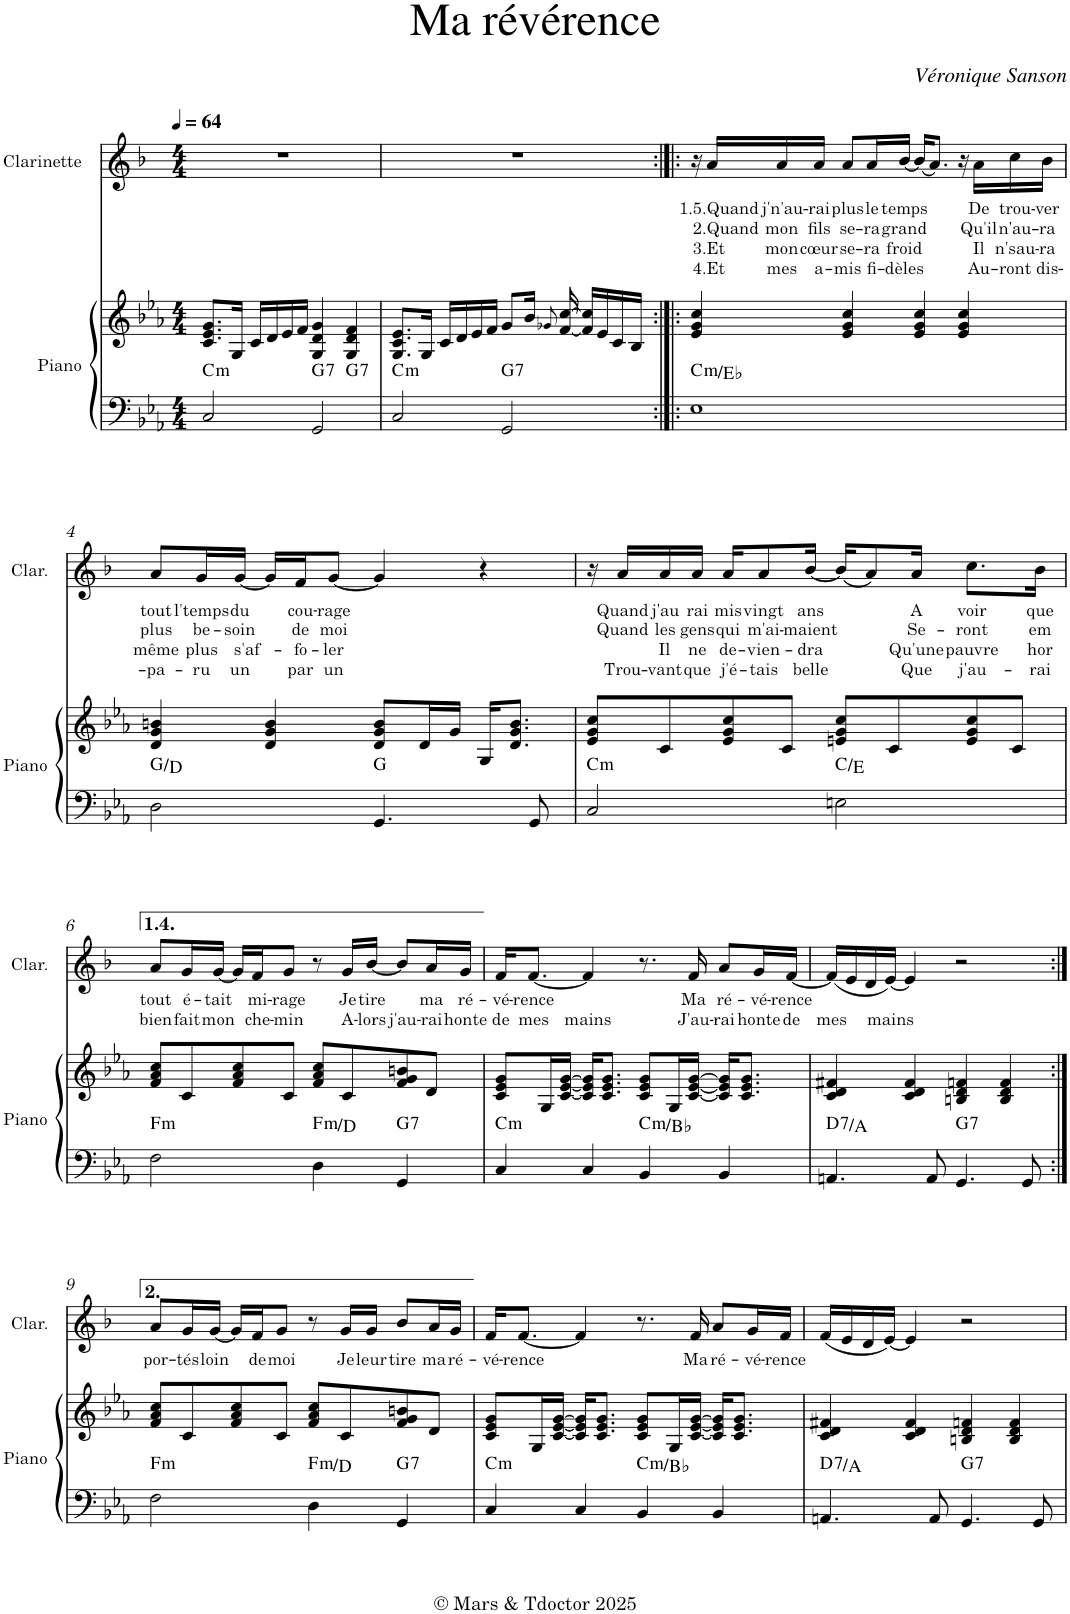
**kern	**kern	**harte	**kern	**text	**text	**text	**text
*part2	*part2	*part2	*part1	*part1	*part1	*part1	*part1
*staff3	*staff2	*	*staff1	*staff1	*staff1	*staff1	*staff1
*I"Piano	*	*	*I"Clarinette	*	*	*	*
*I'Piano	*	*	*I'Clar.	*	*	*	*
*clefF4	*clefG2	*	*clefG2	*	*	*	*
*	*	*	*Trd1c2	*	*	*	*
*k[b-e-a-]	*k[b-e-a-]	*	*k[b-]	*	*	*	*
*M4/4	*M4/4	*	*M4/4	*	*	*	*
*MM64	*MM64	*	*MM64	*	*	*	*
=1	=1	=1	=1	=1	=1	=1	=1
!	!	!LO:H:kt=m	!	!	!	!	!
2C/	8.c/ 8.e-/ 8.g/L	C:min	1r	.	.	.	.
.	16G/Jk	.	.	.	.	.	.
.	16c/LL	.	.	.	.	.	.
.	16d/	.	.	.	.	.	.
.	16e-/	.	.	.	.	.	.
.	16f/JJ	.	.	.	.	.	.
!	!	!LO:H:kt=7	!	!	!	!	!
2GG/	4G/ 4d/ 4g/	G:7	.	.	.	.	.
!	!	!LO:H:kt=7	!	!	!	!	!
.	4G/ 4d/ 4f/	G:7	.	.	.	.	.
=2	=2	=2	=2	=2	=2	=2	=2
!	!	!LO:H:kt=m	!	!	!	!	!
2C/	8.G/ 8.c/ 8.e-/L	C:min	1r	.	.	.	.
.	16G/Jk	.	.	.	.	.	.
.	16c/LL	.	.	.	.	.	.
.	16d/	.	.	.	.	.	.
.	16e-/	.	.	.	.	.	.
.	16f/JJ	.	.	.	.	.	.
!	!	!LO:H:kt=7	!	!	!	!	!
2GG/	8g/L	G:7	.	.	.	.	.
.	16b-/Jk	.	.	.	.	.	.
.	8qg-X/	.	.	.	.	.	.
.	[16f/ [16cc/	.	.	.	.	.	.
.	16f/] 16cc/]LL	.	.	.	.	.	.
.	16e-/	.	.	.	.	.	.
.	16c/	.	.	.	.	.	.
.	16B-/JJ	.	.	.	.	.	.
=3:|!|:	=3:|!|:	=3:|!|:	=3:|!|:	=3:|!|:	=3:|!|:	=3:|!|:	=3:|!|:
!	!	!LO:H:kt=m	!	!	!	!	!
1E-	4e-/ 4g/ 4cc/	C:min/b3	16r	.	.	.	.
!	!	!	!	!LO:LY:b	!LO:LY:b	!LO:LY:b	!LO:LY:b
.	.	.	16a/LL	1.5.Quand	2.Quand	3.Et	4.Et
!	!	!	!	!LO:LY:b	!LO:LY:b	!LO:LY:b	!LO:LY:b
.	.	.	16a/	j'n'au-	mon	mon	mes
!	!	!	!	!LO:LY:b	!LO:LY:b	!LO:LY:b	!LO:LY:b
.	.	.	16a/JJ	-rai	fils	cœur	a-
!	!	!	!	!LO:LY:b	!LO:LY:b	!LO:LY:b	!LO:LY:b
.	4e-/ 4g/ 4cc/	.	8a/L	plus	se-	se-	-mis
!	!	!	!	!LO:LY:b	!LO:LY:b	!LO:LY:b	!LO:LY:b
.	.	.	16a/L	le	-ra	-ra	fi-
!	!	!	!	!LO:LY:b	!LO:LY:b	!LO:LY:b	!LO:LY:b
.	.	.	[16b-/JJ	temps	grand	froid	-dèles
.	4e-/ 4g/ 4cc/	.	(16b-/KL]	.	.	.	.
.	.	.	8.a/J)	.	.	.	.
.	4e-/ 4g/ 4cc/	.	16r	.	.	.	.
!	!	!	!	!LO:LY:b	!LO:LY:b	!LO:LY:b	!LO:LY:b
.	.	.	16a\LL	De	Qu'il	Il	Au-
!	!	!	!	!LO:LY:b	!LO:LY:b	!LO:LY:b	!LO:LY:b
.	.	.	16cc\	trou-	n'au-	n'sau-	-ront
!	!	!	!	!LO:LY:b	!LO:LY:b	!LO:LY:b	!LO:LY:b
.	.	.	16b-\JJ	-ver	-ra	-ra	dis-
!!LO:LB:g=z
=4	=4	=4	=4	=4	=4	=4	=4
!	!	!	!	!LO:LY:b	!LO:LY:b	!LO:LY:b	!LO:LY:b
2D\	4d/ 4g/ 4bn/	G:maj/5	8a/L	tout	plus	même	-pa-
!	!	!	!	!LO:LY:b	!LO:LY:b	!LO:LY:b	!LO:LY:b
.	.	.	16g/L	l'temps	be-	plus	-ru
!	!	!	!	!LO:LY:b	!LO:LY:b	!LO:LY:b	!LO:LY:b
.	.	.	[16g/JJ	du	-soin	s'af-	un
.	4d/ 4g/ 4b/	.	16g/LL]	.	.	.	.
!	!	!	!	!LO:LY:b	!LO:LY:b	!LO:LY:b	!LO:LY:b
.	.	.	16f/J	cou-	de	-fo-	par
!	!	!	!	!LO:LY:b	!LO:LY:b	!LO:LY:b	!LO:LY:b
.	.	.	[8g/J	-rage	moi	-ler	un
4.GG/	8d/ 8g/ 8b/L	G:maj	4g/]	.	.	.	.
.	16d/L	.	.	.	.	.	.
.	16g/JJ	.	.	.	.	.	.
.	16G/KL	.	4r	.	.	.	.
.	8.d/ 8.g/ 8.b/J	.	.	.	.	.	.
8GG/	.	.	.	.	.	.	.
=5	=5	=5	=5	=5	=5	=5	=5
!	!	!LO:H:kt=m	!	!	!	!	!
2C/	8e-/ 8g/ 8cc/L	C:min	16r	.	.	.	.
!	!	!	!	!LO:LY:b	!LO:LY:b	!	!LO:LY:b
.	.	.	16a/LL	Quand	Quand	.	Trou-
!	!	!	!	!LO:LY:b	!LO:LY:b	!LO:LY:b	!LO:LY:b
.	8c/	.	16a/	j'au	les	Il	-vant
!	!	!	!	!LO:LY:b	!LO:LY:b	!LO:LY:b	!LO:LY:b
.	.	.	16a/JJ	rai	gens	ne	que
!	!	!	!	!LO:LY:b	!LO:LY:b	!LO:LY:b	!LO:LY:b
.	8e-/ 8g/ 8cc/	.	16a/KL	mis	qui	de-	j'é-
!	!	!	!	!LO:LY:b	!LO:LY:b	!LO:LY:b	!LO:LY:b
.	.	.	8a/	vingt	m'ai-	-vien-	-tais
.	8c/J	.	.	.	.	.	.
!	!	!	!	!LO:LY:b	!LO:LY:b	!LO:LY:b	!LO:LY:b
.	.	.	[16b-/Jk	ans	-maient	-dra	belle
2En\	8en/ 8g/ 8cc/L	C:maj/3	(16b-/KL]	.	.	.	.
.	.	.	8a/)	.	.	.	.
.	8c/	.	.	.	.	.	.
!	!	!	!	!LO:LY:b	!LO:LY:b	!LO:LY:b	!LO:LY:b
.	.	.	16a/Jk	A	Se-	Qu'une	Que
!	!	!	!	!LO:LY:b	!LO:LY:b	!LO:LY:b	!LO:LY:b
.	8e/ 8g/ 8cc/	.	8.cc\L	voir	-ront	pauvre	j'au-
.	8c/J	.	.	.	.	.	.
!	!	!	!	!LO:LY:b	!LO:LY:b	!LO:LY:b	!LO:LY:b
.	.	.	16b-\Jk	que	em	hor	-rai
!!LO:LB:g=z
=6	=6	=6	=6	=6	=6	=6	=6
!	!	!LO:H:kt=m	!	!LO:LY:b	!LO:LY:b	!	!
2F\	8f/ 8a-/ 8cc/L	F:min	8a/L	tout	bien	.	.
!	!	!	!	!LO:LY:b	!LO:LY:b	!	!
.	8c/	.	16g/L	é-	fait	.	.
!	!	!	!	!LO:LY:b	!LO:LY:b	!	!
.	.	.	[16g/JJ	-tait	mon	.	.
.	8f/ 8a-/ 8cc/	.	16g/LL]	.	.	.	.
!	!	!	!	!LO:LY:b	!LO:LY:b	!	!
.	.	.	16f/J	mi-	che-	.	.
!	!	!	!	!LO:LY:b	!LO:LY:b	!	!
.	8c/J	.	8g/J	-rage	-min	.	.
!	!	!LO:H:kt=m	!	!	!	!	!
4D\	8f/ 8a-/ 8cc/L	F:min/6	8r	.	.	.	.
!	!	!	!	!LO:LY:b	!LO:LY:b	!	!
.	8c/	.	16g/LL	Je	A-	.	.
!	!	!	!	!LO:LY:b	!LO:LY:b	!	!
.	.	.	[16b-/JJ	tire	-lors	.	.
!	!	!LO:H:kt=7	!	!	!LO:LY:b	!	!
4GG/	8f/ 8g/ 8bn/	G:7	8b-/L]	.	j'au-	.	.
!	!	!	!	!LO:LY:b	!LO:LY:b	!	!
.	8d/J	.	16a/L	ma	-rai	.	.
!	!	!	!	!LO:LY:b	!LO:LY:b	!	!
.	.	.	16g/JJ	ré-	honte	.	.
=7	=7	=7	=7	=7	=7	=7	=7
!	!	!LO:H:kt=m	!	!LO:LY:b	!LO:LY:b	!	!
4C/	8c/ 8e-/ 8g/L	C:min	16f/KL	-vé-	de	.	.
!	!	!	!	!LO:LY:b	!LO:LY:b	!	!
.	.	.	[8.f/J	-rence	mes	.	.
.	16G/L	.	.	.	.	.	.
.	[16c/ [16e-/ [16g/JJ	.	.	.	.	.	.
!	!	!	!	!	!LO:LY:b	!	!
4C/	16c/] 16e-/] 16g/]KL	.	4f/]	.	mains	.	.
.	8.c/ 8.e-/ 8.g/J	.	.	.	.	.	.
!	!	!LO:H:kt=m	!	!	!	!	!
4BB-/	8c/ 8e-/ 8g/L	C:min/b7	8.r	.	.	.	.
.	16G/L	.	.	.	.	.	.
!	!	!	!	!LO:LY:b	!LO:LY:b	!	!
.	[16c/ [16e-/ [16g/JJ	.	16f/	Ma	J'au-	.	.
!	!	!	!	!LO:LY:b	!LO:LY:b	!	!
4BB-/	16c/] 16e-/] 16g/]KL	.	8a/L	ré-	-rai	.	.
.	8.c/ 8.e-/ 8.g/J	.	.	.	.	.	.
!	!	!	!	!LO:LY:b	!LO:LY:b	!	!
.	.	.	16g/L	-vé-	honte	.	.
!	!	!	!	!LO:LY:b	!LO:LY:b	!	!
.	.	.	[16f/JJ	-rence	de	.	.
=8	=8	=8	=8	=8	=8	=8	=8
!	!	!LO:H:kt=7	!	!	!LO:LY:b	!	!
4.AAn/	4c/ 4d/ 4f#X/	D:7/5	(16f/LL]	.	mes	.	.
.	.	.	16e/	.	.	.	.
.	.	.	16d/	.	.	.	.
!	!	!	!	!	!LO:LY:b	!	!
.	.	.	[16e/JJ)	.	mains	.	.
.	4c/ 4d/ 4f#/	.	4e/]	.	.	.	.
8AA/	.	.	.	.	.	.	.
!	!	!LO:H:kt=7	!	!	!	!	!
4.GG/	4Bn/ 4d/ 4fn/	G:7	2r	.	.	.	.
.	4B/ 4d/ 4f/	.	.	.	.	.	.
8GG/	.	.	.	.	.	.	.
!!LO:LB:g=z
=9:|!	=9:|!	=9:|!	=9:|!	=9:|!	=9:|!	=9:|!	=9:|!
!	!	!LO:H:kt=m	!	!LO:LY:b	!	!	!
2F\	8f/ 8a-/ 8cc/L	F:min	8a/L	por-	.	.	.
!	!	!	!	!LO:LY:b	!	!	!
.	8c/	.	16g/L	-tés	.	.	.
!	!	!	!	!LO:LY:b	!	!	!
.	.	.	[16g/JJ	loin	.	.	.
.	8f/ 8a-/ 8cc/	.	16g/LL]	.	.	.	.
!	!	!	!	!LO:LY:b	!	!	!
.	.	.	16f/J	de	.	.	.
!	!	!	!	!LO:LY:b	!	!	!
.	8c/J	.	8g/J	moi	.	.	.
!	!	!LO:H:kt=m	!	!	!	!	!
4D\	8f/ 8a-/ 8cc/L	F:min/6	8r	.	.	.	.
!	!	!	!	!LO:LY:b	!	!	!
.	8c/	.	16g/LL	Je	.	.	.
!	!	!	!	!LO:LY:b	!	!	!
.	.	.	16g/JJ	leur	.	.	.
!	!	!LO:H:kt=7	!	!LO:LY:b	!	!	!
4GG/	8f/ 8g/ 8bn/	G:7	8b-/L	tire	.	.	.
!	!	!	!	!LO:LY:b	!	!	!
.	8d/J	.	16a/L	ma	.	.	.
!	!	!	!	!LO:LY:b	!	!	!
.	.	.	16g/JJ	ré-	.	.	.
=10	=10	=10	=10	=10	=10	=10	=10
!	!	!LO:H:kt=m	!	!LO:LY:b	!	!	!
4C/	8c/ 8e-/ 8g/L	C:min	16f/KL	-vé-	.	.	.
!	!	!	!	!LO:LY:b	!	!	!
.	.	.	[8.f/J	-rence	.	.	.
.	16G/L	.	.	.	.	.	.
.	[16c/ [16e-/ [16g/JJ	.	.	.	.	.	.
4C/	16c/] 16e-/] 16g/]KL	.	4f/]	.	.	.	.
.	8.c/ 8.e-/ 8.g/J	.	.	.	.	.	.
!	!	!LO:H:kt=m	!	!	!	!	!
4BB-/	8c/ 8e-/ 8g/L	C:min/b7	8.r	.	.	.	.
.	16G/L	.	.	.	.	.	.
!	!	!	!	!LO:LY:b	!	!	!
.	[16c/ [16e-/ [16g/JJ	.	16f/	Ma	.	.	.
!	!	!	!	!LO:LY:b	!	!	!
4BB-/	16c/] 16e-/] 16g/]KL	.	8a/L	ré-	.	.	.
.	8.c/ 8.e-/ 8.g/J	.	.	.	.	.	.
!	!	!	!	!LO:LY:b	!	!	!
.	.	.	16g/L	-vé-	.	.	.
!	!	!	!	!LO:LY:b	!	!	!
.	.	.	16f/JJ	-rence	.	.	.
=11	=11	=11	=11	=11	=11	=11	=11
!	!	!LO:H:kt=7	!	!	!	!	!
4.AAn/	4c/ 4d/ 4f#X/	D:7/5	(16f/LL	.	.	.	.
.	.	.	16e/	.	.	.	.
.	.	.	16d/	.	.	.	.
.	.	.	[16e/JJ)	.	.	.	.
.	4c/ 4d/ 4f#/	.	4e/]	.	.	.	.
8AA/	.	.	.	.	.	.	.
!	!	!LO:H:kt=7	!	!	!	!	!
4.GG/	4Bn/ 4d/ 4fn/	G:7	2r	.	.	.	.
.	4B/ 4d/ 4f/	.	.	.	.	.	.
8GG/	.	.	.	.	.	.	.
=	=	=	=	=	=	=	=
*-	*-	*-	*-	*-	*-	*-	*-
